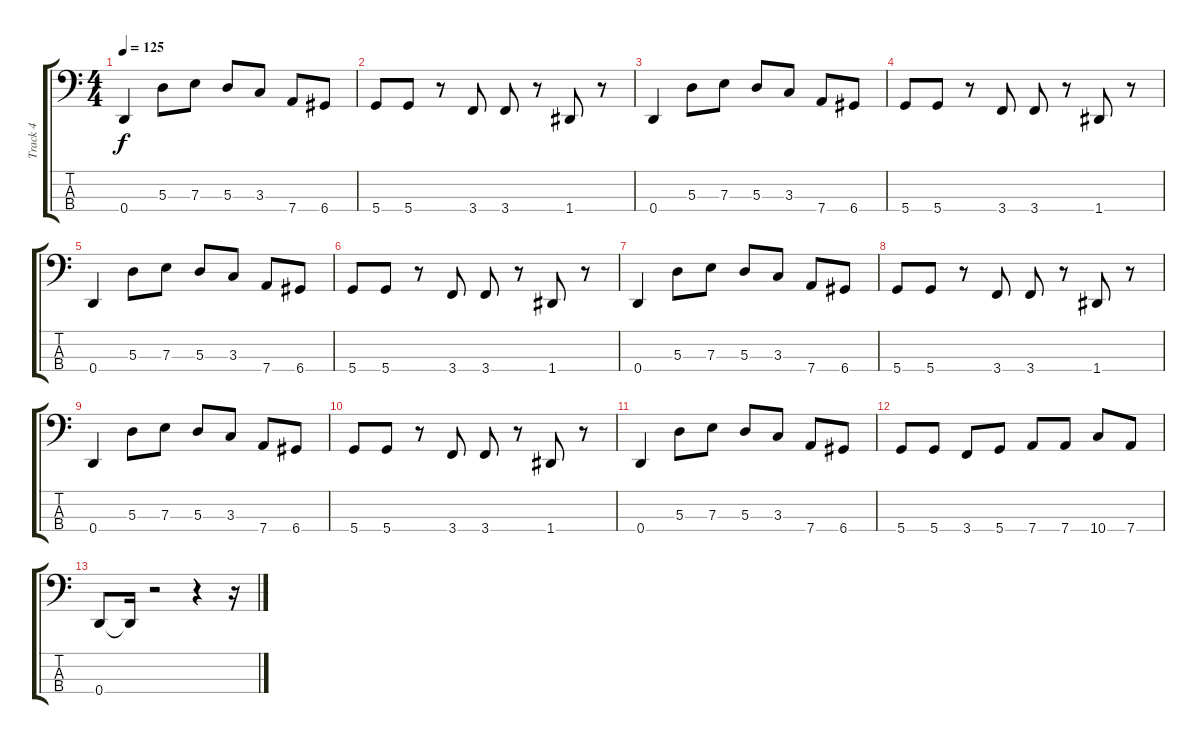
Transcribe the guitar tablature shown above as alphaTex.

\track ("Track 4" "Track 4") {instrument electricbassfinger}
\staff {score tabs}
\tuning (G2 D2 A1 D1) {hide}
\ts (4 4)
\tempo 125
\clef f4
\ks c
0.4.4{dy f} 5.3.8 7.3.8 5.3.8 3.3.8 7.4.8 6.4.8 |
5.4.8 5.4.8 r.8 3.4.8 3.4.8 r.8 1.4.8 r.8 |
0.4.4 5.3.8 7.3.8 5.3.8 3.3.8 7.4.8 6.4.8 |
5.4.8 5.4.8 r.8 3.4.8 3.4.8 r.8 1.4.8 r.8 |
0.4.4 5.3.8 7.3.8 5.3.8 3.3.8 7.4.8 6.4.8 |
5.4.8 5.4.8 r.8 3.4.8 3.4.8 r.8 1.4.8 r.8 |
0.4.4 5.3.8 7.3.8 5.3.8 3.3.8 7.4.8 6.4.8 |
5.4.8 5.4.8 r.8 3.4.8 3.4.8 r.8 1.4.8 r.8 |
0.4.4 5.3.8 7.3.8 5.3.8 3.3.8 7.4.8 6.4.8 |
5.4.8 5.4.8 r.8 3.4.8 3.4.8 r.8 1.4.8 r.8 |
0.4.4 5.3.8 7.3.8 5.3.8 3.3.8 7.4.8 6.4.8 |
5.4.8 5.4.8 3.4.8 5.4.8 7.4.8 7.4.8 10.4.8 7.4.8 |
0.4.8 0.4{t}.16 r.2 r.4 r.16
